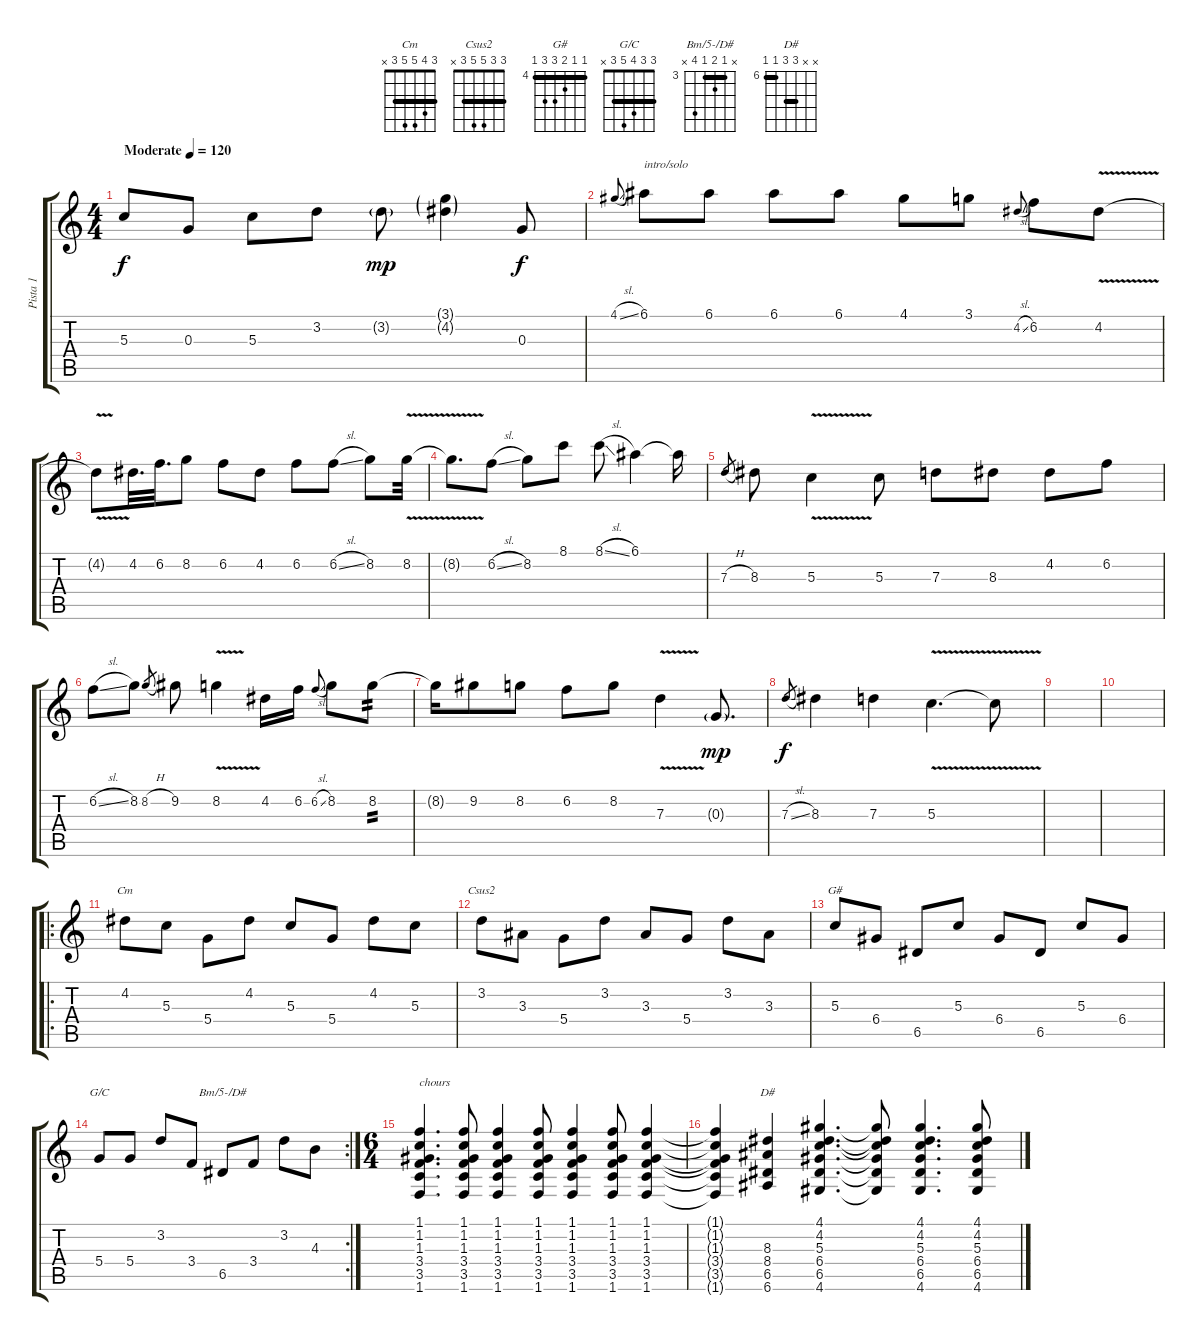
\track ("Pista 1" "Pista 1") {instrument acousticguitarsteel}
\staff {score tabs}
\tuning (E4 B3 G3 D3 A2 E2) {hide}
\chord ("Cm" 3 4 5 5 3 x) {barre 3}
\chord ("Csus2" 3 3 5 5 3 x) {barre 3}
\chord ("G#" 4 4 5 6 6 4) {firstfret 4 barre 4}
\chord ("G/C" 3 3 4 5 3 x) {barre 3}
\chord ("Bm/5-/D#" x 3 4 3 6 x) {firstfret 3 barre 3}
\chord ("D#" x x 8 8 6 6) {firstfret 6 barre (6 8)}
\ts (4 4)
\tempo (120 "Moderate")
\clef g2
\ks c
5.3.8{dy f instrument acousticguitarsteel} 0.3.8 5.3.8 3.2.8 3.2{g}.8{dy mp} (3.1{g} 4.2{g}).4 0.3.8{dy f} |
4.1{sl}.8{gr onbeat} 6.1.8{txt "intro/solo"} 6.1.8 6.1.8 6.1.8 4.1.8 3.1.8 4.2{sl}.8{gr onbeat} 6.2.8 4.2{v}.8 |
4.2{t}.8 4.2.32{d} 6.2.32{d} 8.2.8 6.2.8 4.2.8 6.2.8 6.2{sl}.8 8.2.8 8.2{v}.32 |
8.2{t}.8{d} 6.2{sl}.8 8.2.8 8.1.8 8.1{sl}.8 6.1.4 6.1{t}.16 |
7.3{h}.8{gr} 8.3.8 5.3{v}.4 5.3.8 7.3.8 8.3.8 4.2.8 6.2.8 |
6.2{sl}.8 8.2.8 8.2{h}.8{gr} 9.2.8 8.2{v}.4 4.2.16 6.2.16 6.2{sl}.8{gr onbeat} 8.2.8 8.2.8{tp 2} |
8.2{t}.16 9.2.8 8.2.8 6.2.8 8.2.8 7.3{v}.4 0.3{g}.8{d dy mp} |
7.3{sl}.8{gr dy f} 8.3.4 7.3.4 5.3{v}.4{d} 5.3{t}.8 |
|
|
\ro
4.2.8{ch "Cm"} 5.3.8 5.4.8 4.2.8 5.3.8 5.4.8 4.2.8 5.3.8 |
3.2.8{ch "Csus2"} 3.3.8 5.4.8 3.2.8 3.3.8 5.4.8 3.2.8 3.3.8 |
5.3.8{ch "G#"} 6.4.8 6.5.8 5.3.8 6.4.8 6.5.8 5.3.8 6.4.8 |
\rc 2
5.4.8{ch "G/C"} 5.4.8 3.2.8 3.4.8 6.5.8{ch "Bm/5-/D#"} 3.4.8 3.2.8 4.3.8 |
\ts (6 4)
(1.1 1.2 1.3 3.4 3.5 1.6).4{d txt "chours"} (1.1 1.2 1.3 3.4 3.5 1.6).8 (1.1 1.2 1.3 3.4 3.5 1.6).4 (1.1 1.2 1.3 3.4 3.5 1.6).8 (1.1 1.2 1.3 3.4 3.5 1.6).4 (1.1 1.2 1.3 3.4 3.5 1.6).8 (1.1 1.2 1.3 3.4 3.5 1.6).4 |
(1.1{t} 1.2{t} 1.3{t} 3.4{t} 3.5{t} 1.6{t}).4 (8.3 8.4 6.5 6.6).4{ch "D#"} (4.1 4.2 5.3 6.4 6.5 4.6).4{d} (4.1{t} 4.2{t} 5.3{t} 6.4{t} 6.5{t} 4.6{t}).8 (4.1 4.2 5.3 6.4 6.5 4.6).4{d} (4.1 4.2 5.3 6.4 6.5 4.6).8
